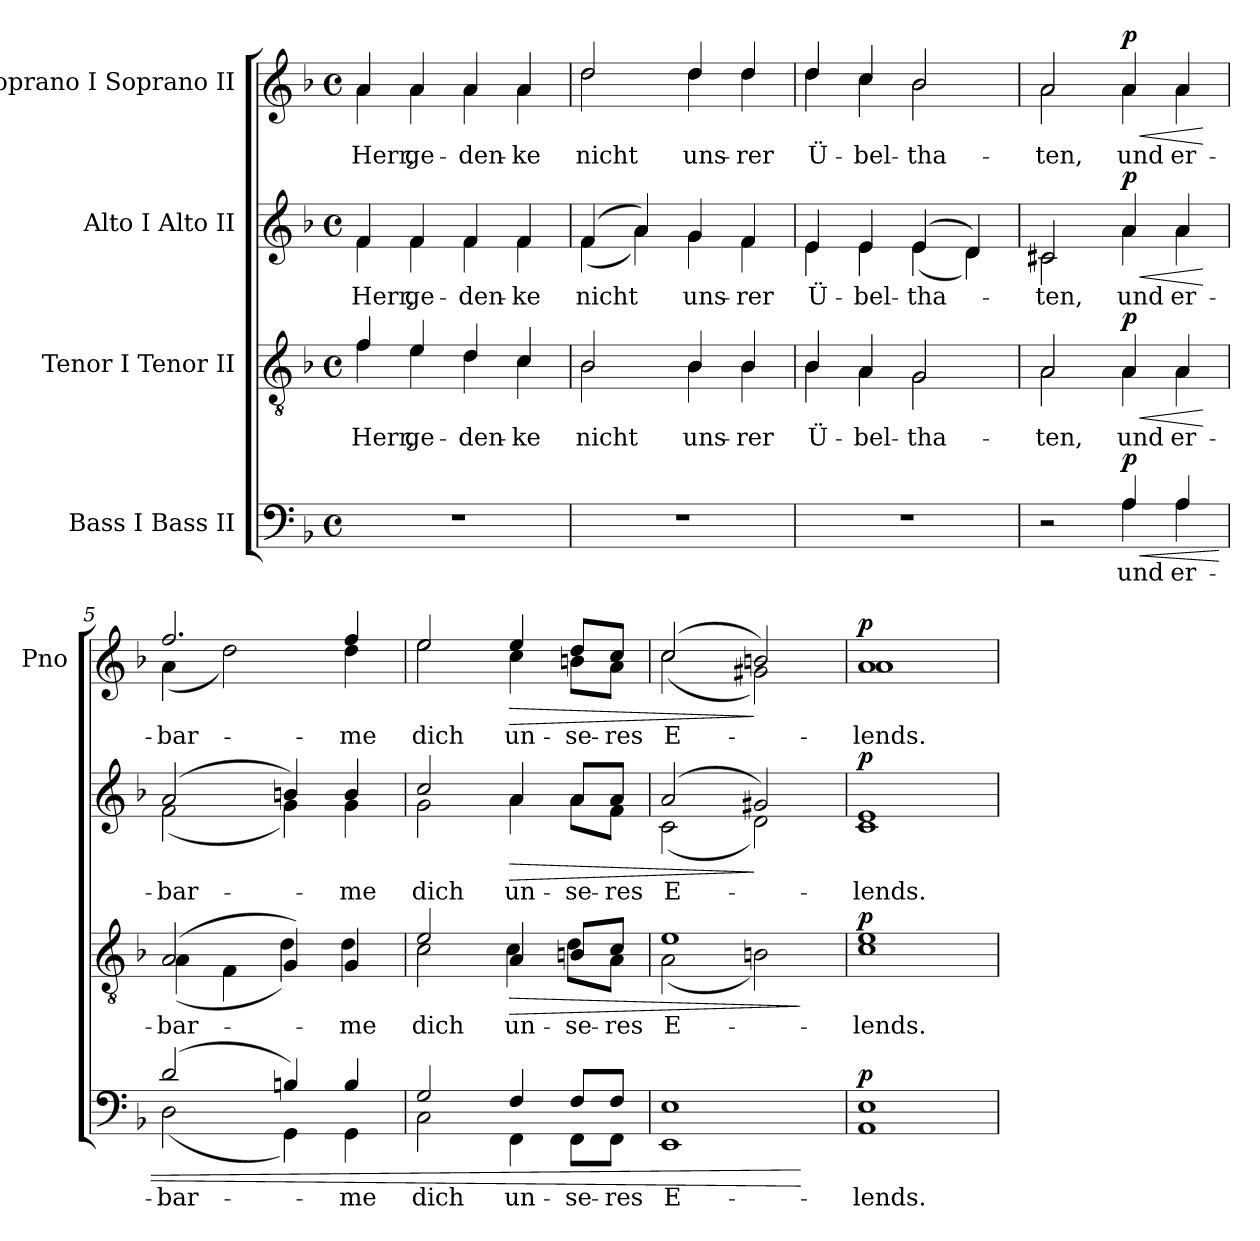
**kern	**text	**dynam	**kern	**text	**dynam	**kern	**text	**dynam	**kern	**text	**dynam
*part4	*part4	*part4	*part3	*part3	*part3	*part2	*part2	*part2	*part1	*part1	*part1
*staff4	*staff4	*staff4	*staff3	*staff3	*staff3	*staff2	*staff2	*staff2	*staff1	*staff1	*staff1
*I"Bass I Bass II	*	*	*I"Tenor I Tenor II	*	*	*I"Alto I Alto II	*	*	*I"Soprano I Soprano II	*	*
*	*	*	*	*	*	*	*	*	*I'Pno	*	*
*clefF4	*	*	*clefGv2	*	*	*clefG2	*	*	*clefG2	*	*
*k[b-]	*	*	*k[b-]	*	*	*k[b-]	*	*	*k[b-]	*	*
*d:	*	*	*d:	*	*	*d:	*	*	*d:	*	*
*M4/4	*	*	*M4/4	*	*	*M4/4	*	*	*M4/4	*	*
*met(c)	*	*	*met(c)	*	*	*met(c)	*	*	*met(c)	*	*
=1	=1	=1	=1	=1	=1	=1	=1	=1	=1	=1	=1
*	*	*	*^	*	*	*	*	*	*	*	*
!	!	!	!	!	!	!	!	!	!	!LO:TX:a:B:t=Adagio	!	!
!	!	!	!	!	!LO:LY:b	!	!	!LO:LY:b	!	!	!LO:LY:b	!
*	*	*	*	*	*	*	*^	*	*	*^	*	*
1r	.	.	4f/	4f\	Herr,	.	4f/	4f\	Herr,	.	4a/	4a\	Herr,	.
!	!	!	!	!	!LO:LY:b	!	!	!	!LO:LY:b	!	!	!	!LO:LY:b	!
.	.	.	4e/	4e\	ge-	.	4f/	4f\	ge-	.	4a/	4a\	ge-	.
!	!	!	!	!	!LO:LY:b	!	!	!	!LO:LY:b	!	!	!	!LO:LY:b	!
.	.	.	4d/	4d\	-den-	.	4f/	4f\	-den-	.	4a/	4a\	-den-	.
!	!	!	!	!	!LO:LY:b	!	!	!	!LO:LY:b	!	!	!	!LO:LY:b	!
.	.	.	4c/	4c\	-ke	.	4f/	4f\	-ke	.	4a/	4a\	-ke	.
=2	=2	=2	=2	=2	=2	=2	=2	=2	=2	=2	=2	=2	=2	=2
!	!	!	!	!	!LO:LY:b	!	!	!	!LO:LY:b	!	!	!	!LO:LY:b	!
1r	.	.	2B-/	2B-\	nicht	.	(>4f/	(<4f\	nicht	.	2dd/	2dd\	nicht	.
.	.	.	.	.	.	.	4a/)	4a\)	.	.	.	.	.	.
!	!	!	!	!	!LO:LY:b	!	!	!	!LO:LY:b	!	!	!	!LO:LY:b	!
.	.	.	4B-/	4B-\	uns-	.	4g/	4g\	uns-	.	4dd/	4dd\	uns-	.
!	!	!	!	!	!LO:LY:b	!	!	!	!LO:LY:b	!	!	!	!LO:LY:b	!
.	.	.	4B-/	4B-\	-rer	.	4f/	4f\	-rer	.	4dd/	4dd\	-rer	.
=3	=3	=3	=3	=3	=3	=3	=3	=3	=3	=3	=3	=3	=3	=3
!	!	!	!	!	!LO:LY:b	!	!	!	!LO:LY:b	!	!	!	!LO:LY:b	!
1r	.	.	4B-/	4B-\	Ü-	.	4e/	4e\	Ü-	.	4dd/	4dd\	Ü-	.
!	!	!	!	!	!LO:LY:b	!	!	!	!LO:LY:b	!	!	!	!LO:LY:b	!
.	.	.	4A/	4A\	-bel-	.	4e/	4e\	-bel-	.	4cc/	4cc\	-bel-	.
!	!	!	!	!	!LO:LY:b	!	!	!	!LO:LY:b	!	!	!	!LO:LY:b	!
.	.	.	2G/	2G\	-tha-	.	(>4e/	(<4e\	-tha-	.	2b-/	2b-\	-tha-	.
.	.	.	.	.	.	.	4d/)	4d\)	.	.	.	.	.	.
=4	=4	=4	=4	=4	=4	=4	=4	=4	=4	=4	=4	=4	=4	=4
*^	*	*	*	*	*	*	*	*	*	*	*	*	*	*
!	!	!	!	!	!	!LO:LY:b	!	!	!	!LO:LY:b	!	!	!	!LO:LY:b	!
2r	2ryy	.	.	2A/	2A\	-ten,	.	2c#X/	2c#\	-ten,	.	2a/	2a\	-ten,	.
!	!	!LO:LY:b	!LO:HP:b	!	!	!LO:LY:b	!LO:HP:b	!	!	!LO:LY:b	!LO:HP:b	!	!	!LO:LY:b	!LO:HP:b
!	!	!	!LO:DY:n=1:a	!	!	!	!LO:DY:n=1:a	!	!	!	!LO:DY:n=1:a	!	!	!	!LO:DY:n=1:a
4A/	4A\	und	< p	4A/	4A\	und	< p	4a/	4a\	und	< p	4a/	4a\	und	< p
!	!	!LO:LY:b	!	!	!	!LO:LY:b	!	!	!	!LO:LY:b	!	!	!	!LO:LY:b	!
4A/	4A\	er-	.	4A/	4A\	er-	.	4a/	4a\	er-	.	4a/	4a\	er-	.
*v	*v	*	*	*	*	*	*	*v	*v	*	*	*v	*v	*	*
*	*	*	*v	*v	*	*	*	*	*	*	*	*
.	.	.	.	.	[	.	.	[	.	.	[
=5	=5	=5	=5	=5	=5	=5	=5	=5	=5	=5	=5
*^	*	*	*	*	*	*	*	*	*	*	*
!	!	!LO:LY:b	!	!	!LO:LY:b	!	!	!LO:LY:b	!	!	!LO:LY:b	!
*	*	*	*	*^	*	*	*^	*	*	*^	*	*
(>2d/	(<2D\	-bar-	.	(>2A/	(<4A\	-bar-	.	(>2a/	(<2f\	-bar-	.	2.ff/	(<4a\	-bar-	.
.	.	.	.	.	4F\	.	.	.	.	.	.	.	2dd\)	.	.
4Bn/)	4GG\)	.	.	4G/)	4d\)	.	.	4bn/)	4g\)	.	.	.	.	.	.
!	!	!LO:LY:b	!	!	!	!LO:LY:b	!	!	!	!LO:LY:b	!	!	!	!LO:LY:b	!
4B/	4GG\	-me	.	4G/	4d\	-me	.	4b/	4g\	-me	.	4ff/	4dd\	-me	.
=6	=6	=6	=6	=6	=6	=6	=6	=6	=6	=6	=6	=6	=6	=6	=6
!	!	!LO:LY:b	!	!	!	!LO:LY:b	!	!	!	!LO:LY:b	!	!	!	!LO:LY:b	!
2G/	2C\	dich	.	2e/	2c\	dich	.	2cc/	2g\	dich	.	2ee/	2ee\	dich	.
!	!	!LO:LY:b	!	!	!	!LO:LY:b	!LO:HP:b	!	!	!LO:LY:b	!LO:HP:b	!	!	!LO:LY:b	!LO:HP:b
4F/	4FF\	un-	.	4A/	4c\	un-	>	4a/	4a\	un-	>	4ee/	4cc\	un-	>
!	!	!LO:LY:b	!	!	!	!LO:LY:b	!	!	!	!LO:LY:b	!	!	!	!LO:LY:b	!
8F/L	8FF\L	-se-	.	8Bn/L	8d\L	-se-	.	8a/L	8a\L	-se-	.	8dd/L	8bn\L	-se-	.
!	!	!LO:LY:b	!	!	!	!LO:LY:b	!	!	!	!LO:LY:b	!	!	!	!LO:LY:b	!
8F/J	8FF\J	-res	.	8c/J	8A\J	-res	.	8a/J	8f\J	-res	.	8cc/J	8a\J	-res	.
!!LO:LB:g=z	!!
=7	=7	=7	=7	=7	=7	=7	=7	=7	=7	=7	=7	=7	=7	=7	=7
!	!	!LO:LY:b	!	!	!	!LO:LY:b	!	!	!	!LO:LY:b	!	!	!	!LO:LY:b	!
1E	1EE	E-	.	1e	(<2A\	E-	.	(>2a/	(<2c\	E-	.	(>2cc/	(<2cc\	E-	.
.	.	.	.	.	2Bn\)	.	.	2g#X/)	2d\)	.	]	2bn/)	2g#X\)	.	]
*v	*v	*	*	*	*	*	*	*v	*v	*	*	*v	*v	*	*
*	*	*	*v	*v	*	*	*	*	*	*	*	*
.	.	[	.	.	]	.	.	.	.	.	.
=8	=8	=8	=8	=8	=8	=8	=8	=8	=8	=8	=8
*^	*	*	*	*	*	*	*	*	*	*	*
!	!	!LO:LY:b	!LO:DY:a	!	!LO:LY:b	!LO:DY:a	!	!LO:LY:b	!LO:DY:a	!	!LO:LY:b	!LO:DY:a
*	*	*	*	*^	*	*	*^	*	*	*^	*	*
1E	1AA	-lends.	p	1e	1c	-lends.	p	1e	1c	-lends.	p	1a	1a	-lends.	p
*v	*v	*	*	*	*	*	*	*v	*v	*	*	*v	*v	*	*
*	*	*	*v	*v	*	*	*	*	*	*	*	*
=	=	=	=	=	=	=	=	=	=	=	=
*-	*-	*-	*-	*-	*-	*-	*-	*-	*-	*-	*-
